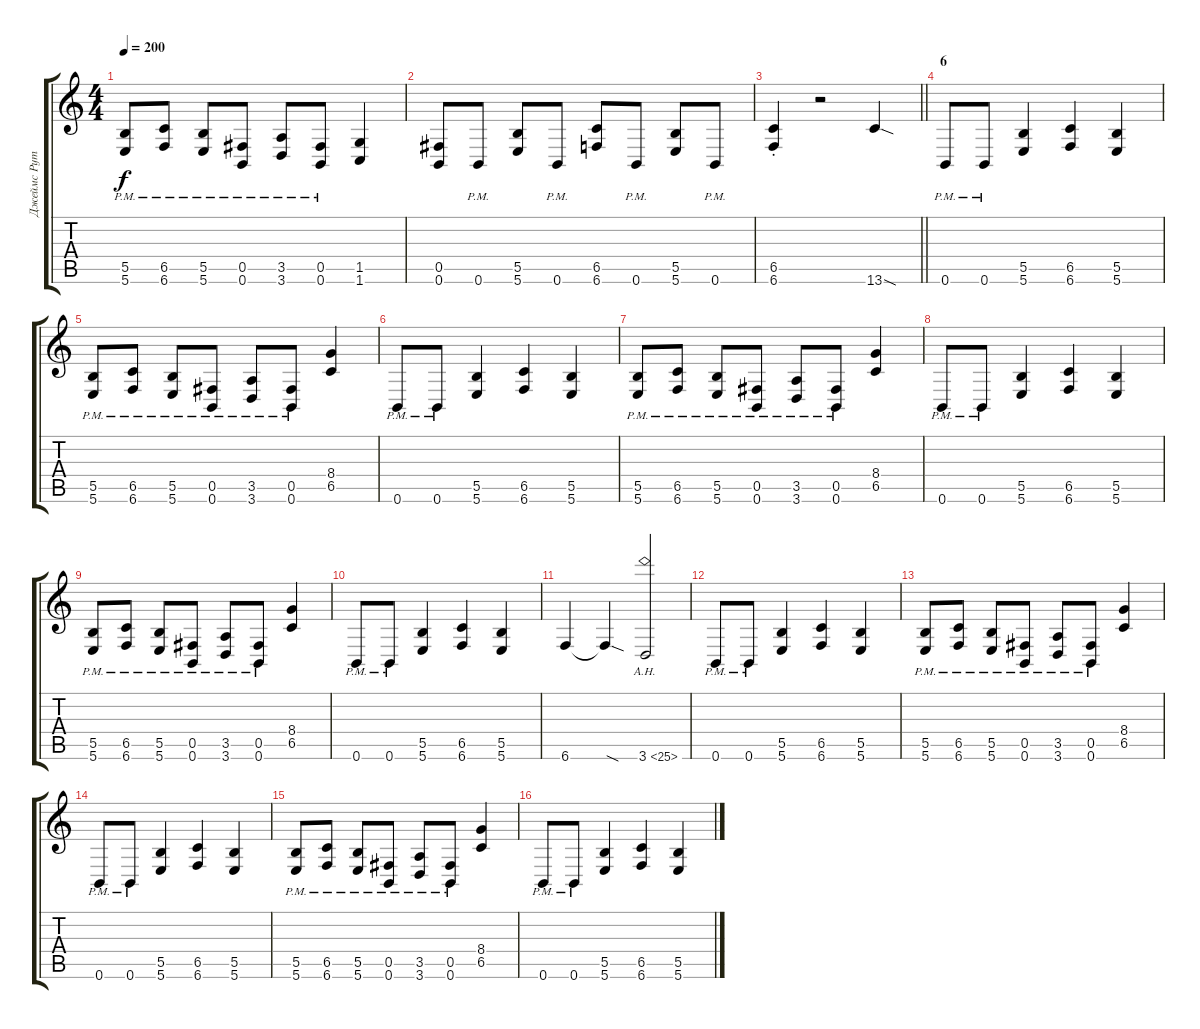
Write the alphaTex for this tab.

\track ("Джеймс Рут" "Джеймс Рут") {instrument distortionguitar}
\staff {score tabs}
\tuning (Db4 Ab3 E3 B2 Gb2 B1) {hide}
\ts (4 4)
\tempo 200
\clef g2
\ks c
(5.5{pm} 5.6{pm}).8{dy f} (6.5{pm} 6.6{pm}).8 (5.5{pm} 5.6{pm}).8 (0.5{pm} 0.6{pm}).8 (3.5{pm} 3.6{pm}).8 (0.5{pm} 0.6{pm}).8 (1.5 1.6).4 |
(0.5 0.6).8 0.6{pm}.8 (5.5 5.6).8 0.6{pm}.8 (6.5 6.6).8 0.6{pm}.8 (5.5 5.6).8 0.6{pm}.8 |
\barLineRight lightlight
(6.5{st} 6.6{st}).4 r.2 13.6{sod}.4 |
\section ("" "6")
0.6{pm}.8 0.6{pm}.8 (5.5 5.6).4 (6.5 6.6).4 (5.5 5.6).4 |
(5.5{pm} 5.6{pm}).8 (6.5{pm} 6.6{pm}).8 (5.5{pm} 5.6{pm}).8 (0.5{pm} 0.6{pm}).8 (3.5{pm} 3.6{pm}).8 (0.5{pm} 0.6{pm}).8 (8.4 6.5).4 |
0.6{pm}.8 0.6{pm}.8 (5.5 5.6).4 (6.5 6.6).4 (5.5 5.6).4 |
(5.5{pm} 5.6{pm}).8 (6.5{pm} 6.6{pm}).8 (5.5{pm} 5.6{pm}).8 (0.5{pm} 0.6{pm}).8 (3.5{pm} 3.6{pm}).8 (0.5{pm} 0.6{pm}).8 (8.4 6.5).4 |
0.6{pm}.8 0.6{pm}.8 (5.5 5.6).4 (6.5 6.6).4 (5.5 5.6).4 |
(5.5{pm} 5.6{pm}).8 (6.5{pm} 6.6{pm}).8 (5.5{pm} 5.6{pm}).8 (0.5{pm} 0.6{pm}).8 (3.5{pm} 3.6{pm}).8 (0.5{pm} 0.6{pm}).8 (8.4 6.5).4 |
0.6{pm}.8 0.6{pm}.8 (5.5 5.6).4 (6.5 6.6).4 (5.5 5.6).4 |
6.6.4 6.6{sod t}.4 3.6{ah 22}.2 |
0.6{pm}.8 0.6{pm}.8 (5.5 5.6).4 (6.5 6.6).4 (5.5 5.6).4 |
(5.5{pm} 5.6{pm}).8 (6.5{pm} 6.6{pm}).8 (5.5{pm} 5.6{pm}).8 (0.5{pm} 0.6{pm}).8 (3.5{pm} 3.6{pm}).8 (0.5{pm} 0.6{pm}).8 (8.4 6.5).4 |
0.6{pm}.8 0.6{pm}.8 (5.5 5.6).4 (6.5 6.6).4 (5.5 5.6).4 |
(5.5{pm} 5.6{pm}).8 (6.5{pm} 6.6{pm}).8 (5.5{pm} 5.6{pm}).8 (0.5{pm} 0.6{pm}).8 (3.5{pm} 3.6{pm}).8 (0.5{pm} 0.6{pm}).8 (8.4 6.5).4 |
0.6{pm}.8 0.6{pm}.8 (5.5 5.6).4 (6.5 6.6).4 (5.5 5.6).4
